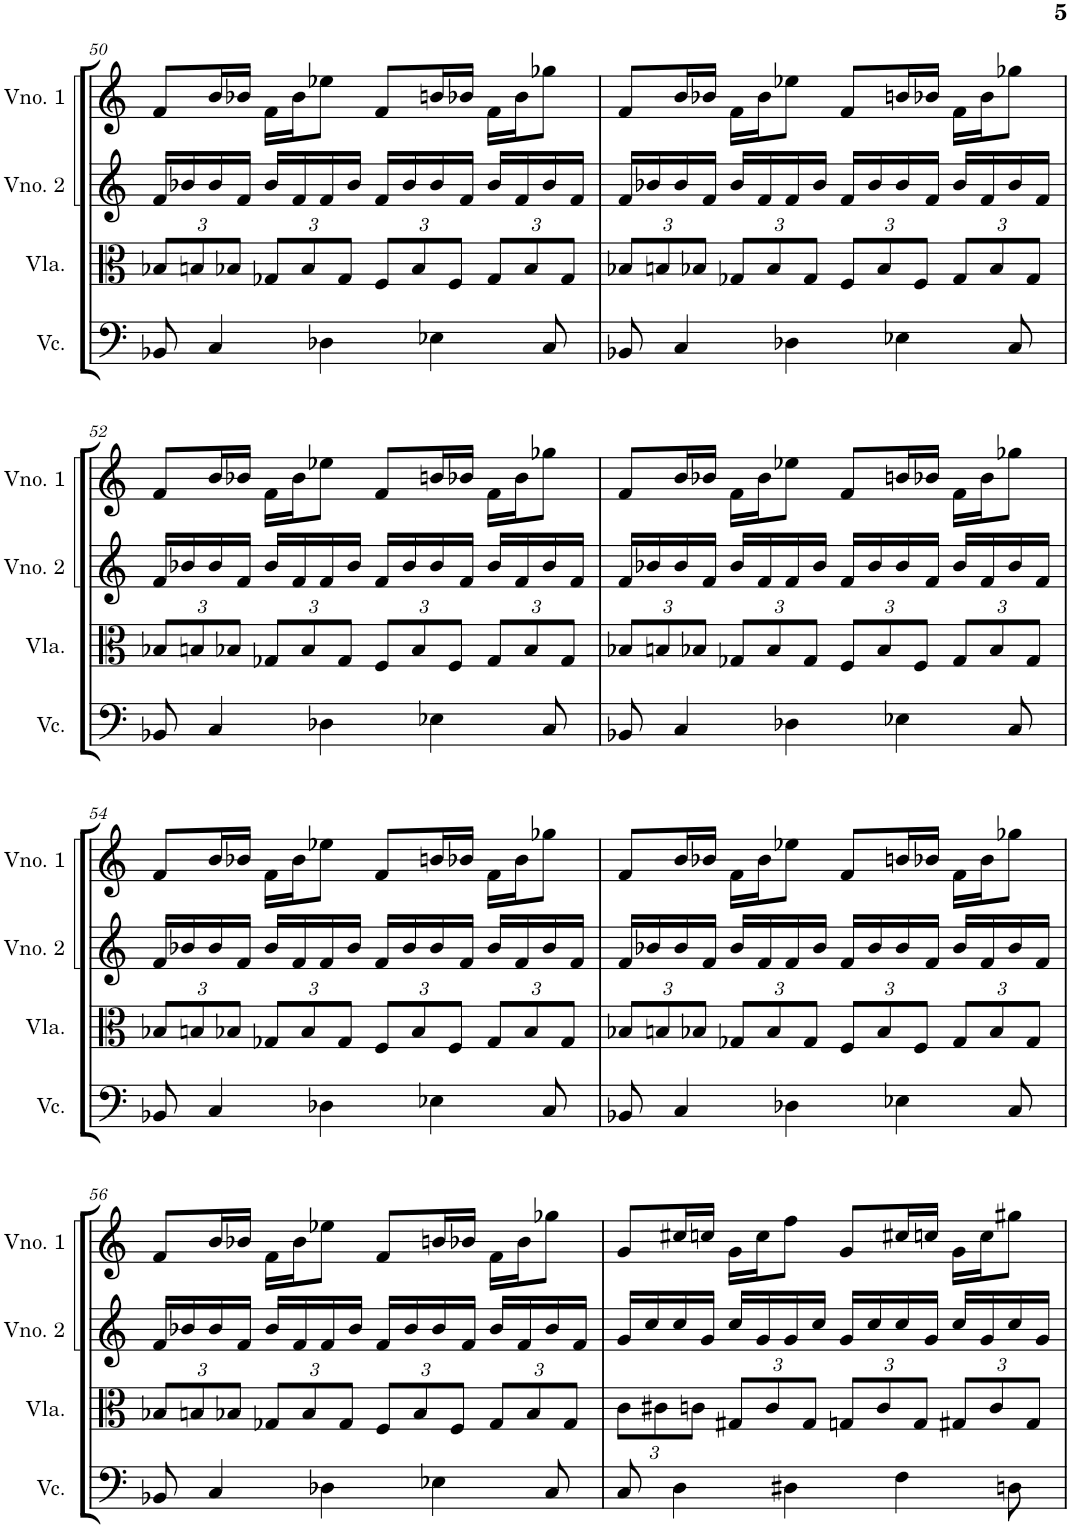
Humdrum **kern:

**kern	**kern	**kern	**kern
*part4	*part3	*part2	*part1
*staff4	*staff3	*staff2	*staff1
*I"Violoncelo	*I"Viola	*I"Violino 2	*I"Violino 1
*I'Vc.	*I'Vla.	*I'Vno. 2	*I'Vno. 1
!!LO:PB:g=z
*clefF4	*clefC3	*clefG2	*clefG2
*k[]	*k[]	*k[]	*k[]
*M4/4	*M4/4	*M4/4	*M4/4
*	*Xbrackettup	*	*
=50	=50	=50	=50
8BB-X/	12B-X/L	16f/LL	8f/L
.	.	16b-X/	.
.	12Bn/	.	.
4C/	.	16b-/	16b/L
.	12B-X/J	.	.
.	.	16f/JJ	16b-X/JJ
.	12G-X/L	16b-/LL	16f\LL
.	.	16f/	16b-\J
.	12B-/	.	.
4D-X\	.	16f/	8ee-X\J
.	12G-/J	.	.
.	.	16b-/JJ	.
.	12F/L	16f/LL	8f/L
.	.	16b-/	.
.	12B-/	.	.
4E-X\	.	16b-/	16bn/L
.	12F/J	.	.
.	.	16f/JJ	16b-X/JJ
.	12G-/L	16b-/LL	16f\LL
.	.	16f/	16b-\J
.	12B-/	.	.
8C/	.	16b-/	8gg-X\J
.	12G-/J	.	.
.	.	16f/JJ	.
=51	=51	=51	=51
8BB-X/	12B-X/L	16f/LL	8f/L
.	.	16b-X/	.
.	12Bn/	.	.
4C/	.	16b-/	16b/L
.	12B-X/J	.	.
.	.	16f/JJ	16b-X/JJ
.	12G-X/L	16b-/LL	16f\LL
.	.	16f/	16b-\J
.	12B-/	.	.
4D-X\	.	16f/	8ee-X\J
.	12G-/J	.	.
.	.	16b-/JJ	.
.	12F/L	16f/LL	8f/L
.	.	16b-/	.
.	12B-/	.	.
4E-X\	.	16b-/	16bn/L
.	12F/J	.	.
.	.	16f/JJ	16b-X/JJ
.	12G-/L	16b-/LL	16f\LL
.	.	16f/	16b-\J
.	12B-/	.	.
8C/	.	16b-/	8gg-X\J
.	12G-/J	.	.
.	.	16f/JJ	.
!!LO:LB:g=z
=52	=52	=52	=52
8BB-X/	12B-X/L	16f/LL	8f/L
.	.	16b-X/	.
.	12Bn/	.	.
4C/	.	16b-/	16b/L
.	12B-X/J	.	.
.	.	16f/JJ	16b-X/JJ
.	12G-X/L	16b-/LL	16f\LL
.	.	16f/	16b-\J
.	12B-/	.	.
4D-X\	.	16f/	8ee-X\J
.	12G-/J	.	.
.	.	16b-/JJ	.
.	12F/L	16f/LL	8f/L
.	.	16b-/	.
.	12B-/	.	.
4E-X\	.	16b-/	16bn/L
.	12F/J	.	.
.	.	16f/JJ	16b-X/JJ
.	12G-/L	16b-/LL	16f\LL
.	.	16f/	16b-\J
.	12B-/	.	.
8C/	.	16b-/	8gg-X\J
.	12G-/J	.	.
.	.	16f/JJ	.
=53	=53	=53	=53
8BB-X/	12B-X/L	16f/LL	8f/L
.	.	16b-X/	.
.	12Bn/	.	.
4C/	.	16b-/	16b/L
.	12B-X/J	.	.
.	.	16f/JJ	16b-X/JJ
.	12G-X/L	16b-/LL	16f\LL
.	.	16f/	16b-\J
.	12B-/	.	.
4D-X\	.	16f/	8ee-X\J
.	12G-/J	.	.
.	.	16b-/JJ	.
.	12F/L	16f/LL	8f/L
.	.	16b-/	.
.	12B-/	.	.
4E-X\	.	16b-/	16bn/L
.	12F/J	.	.
.	.	16f/JJ	16b-X/JJ
.	12G-/L	16b-/LL	16f\LL
.	.	16f/	16b-\J
.	12B-/	.	.
8C/	.	16b-/	8gg-X\J
.	12G-/J	.	.
.	.	16f/JJ	.
!!LO:LB:g=z
=54	=54	=54	=54
8BB-X/	12B-X/L	16f/LL	8f/L
.	.	16b-X/	.
.	12Bn/	.	.
4C/	.	16b-/	16b/L
.	12B-X/J	.	.
.	.	16f/JJ	16b-X/JJ
.	12G-X/L	16b-/LL	16f\LL
.	.	16f/	16b-\J
.	12B-/	.	.
4D-X\	.	16f/	8ee-X\J
.	12G-/J	.	.
.	.	16b-/JJ	.
.	12F/L	16f/LL	8f/L
.	.	16b-/	.
.	12B-/	.	.
4E-X\	.	16b-/	16bn/L
.	12F/J	.	.
.	.	16f/JJ	16b-X/JJ
.	12G-/L	16b-/LL	16f\LL
.	.	16f/	16b-\J
.	12B-/	.	.
8C/	.	16b-/	8gg-X\J
.	12G-/J	.	.
.	.	16f/JJ	.
=55	=55	=55	=55
8BB-X/	12B-X/L	16f/LL	8f/L
.	.	16b-X/	.
.	12Bn/	.	.
4C/	.	16b-/	16b/L
.	12B-X/J	.	.
.	.	16f/JJ	16b-X/JJ
.	12G-X/L	16b-/LL	16f\LL
.	.	16f/	16b-\J
.	12B-/	.	.
4D-X\	.	16f/	8ee-X\J
.	12G-/J	.	.
.	.	16b-/JJ	.
.	12F/L	16f/LL	8f/L
.	.	16b-/	.
.	12B-/	.	.
4E-X\	.	16b-/	16bn/L
.	12F/J	.	.
.	.	16f/JJ	16b-X/JJ
.	12G-/L	16b-/LL	16f\LL
.	.	16f/	16b-\J
.	12B-/	.	.
8C/	.	16b-/	8gg-X\J
.	12G-/J	.	.
.	.	16f/JJ	.
!!LO:LB:g=z
=56	=56	=56	=56
8BB-X/	12B-X/L	16f/LL	8f/L
.	.	16b-X/	.
.	12Bn/	.	.
4C/	.	16b-/	16b/L
.	12B-X/J	.	.
.	.	16f/JJ	16b-X/JJ
.	12G-X/L	16b-/LL	16f\LL
.	.	16f/	16b-\J
.	12B-/	.	.
4D-X\	.	16f/	8ee-X\J
.	12G-/J	.	.
.	.	16b-/JJ	.
.	12F/L	16f/LL	8f/L
.	.	16b-/	.
.	12B-/	.	.
4E-X\	.	16b-/	16bn/L
.	12F/J	.	.
.	.	16f/JJ	16b-X/JJ
.	12G-/L	16b-/LL	16f\LL
.	.	16f/	16b-\J
.	12B-/	.	.
8C/	.	16b-/	8gg-X\J
.	12G-/J	.	.
.	.	16f/JJ	.
=57	=57	=57	=57
8C/	12c\L	16g/LL	8g/L
.	.	16cc/	.
.	12c#X\	.	.
4D\	.	16cc/	16cc#X/L
.	12cn\J	.	.
.	.	16g/JJ	16ccn/JJ
.	12G#X/L	16cc/LL	16g\LL
.	.	16g/	16cc\J
.	12c/	.	.
4D#X\	.	16g/	8ff\J
.	12G#/J	.	.
.	.	16cc/JJ	.
.	12Gn/L	16g/LL	8g/L
.	.	16cc/	.
.	12c/	.	.
4F\	.	16cc/	16cc#X/L
.	12G/J	.	.
.	.	16g/JJ	16ccn/JJ
.	12G#X/L	16cc/LL	16g\LL
.	.	16g/	16cc\J
.	12c/	.	.
8Dn\	.	16cc/	8gg#X\J
.	12G#/J	.	.
.	.	16g/JJ	.
=	=	=	=
*-	*-	*-	*-
